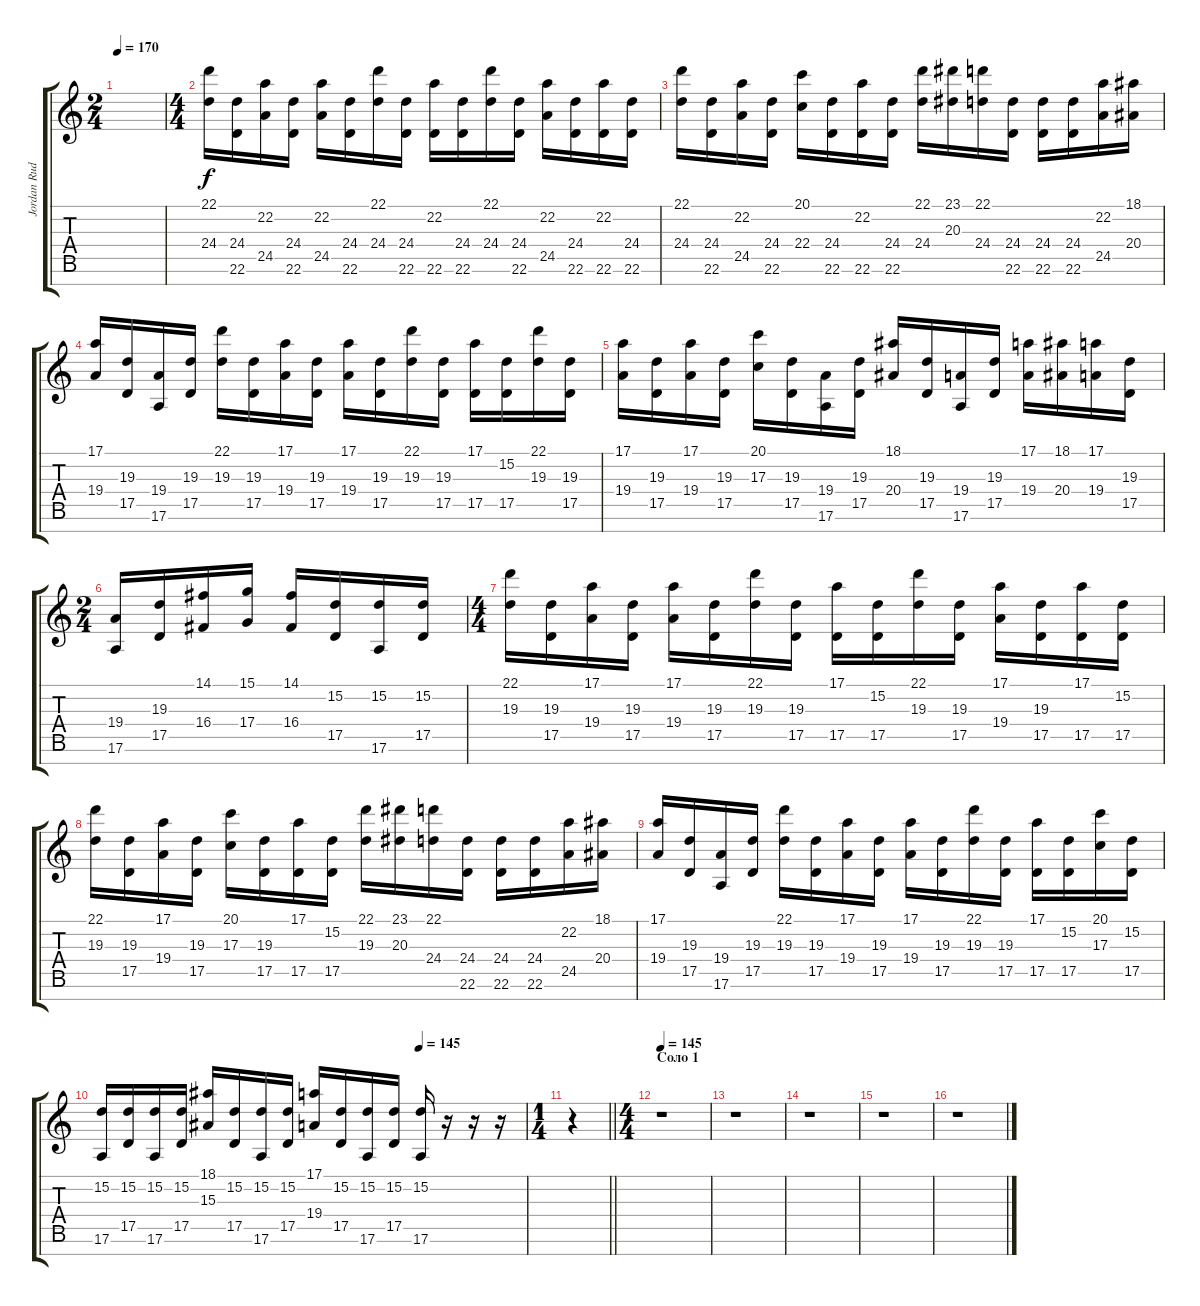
\track ("Jordan Rudess lead 1" "Jordan Rud") {instrument harpsichord}
\staff {score tabs}
\tuning (E4 B3 G3 D3 A2 E2 B1) {hide}
\ts (2 4)
\tempo 170
\clef g2
\ks c
|
\ts (4 4)
(22.1 24.4).16{volume 16 balance 8 instrument lead5charang} (24.4 22.6).16 (22.2 24.5).16 (24.4 22.6).16 (22.2 24.5).16 (24.4 22.6).16 (22.1 24.4).16 (24.4 22.6).16 (22.2 22.6).16 (24.4 22.6).16 (22.1 24.4).16 (24.4 22.6).16 (22.2 24.5).16 (24.4 22.6).16 (22.2 22.6).16 (24.4 22.6).16 |
(22.1 24.4).16 (24.4 22.6).16 (22.2 24.5).16 (24.4 22.6).16 (20.1 22.4).16 (24.4 22.6).16 (22.2 22.6).16 (24.4 22.6).16 (22.1 24.4).16 (23.1 20.3).16 (22.1 24.4).16 (24.4 22.6).16 (24.4 22.6).16 (24.4 22.6).16 (22.2 24.5).16 (18.1 20.4).16 |
(17.1 19.4).16 (19.3 17.5).16 (19.4 17.6).16 (19.3 17.5).16 (22.1 19.3).16 (19.3 17.5).16 (17.1 19.4).16 (19.3 17.5).16 (17.1 19.4).16 (19.3 17.5).16 (22.1 19.3).16 (19.3 17.5).16 (17.1 17.5).16 (15.2 17.5).16 (22.1 19.3).16 (19.3 17.5).16 |
(17.1 19.4).16 (19.3 17.5).16 (17.1 19.4).16 (19.3 17.5).16 (20.1 17.3).16 (19.3 17.5).16 (19.4 17.6).16 (19.3 17.5).16 (18.1 20.4).16 (19.3 17.5).16 (19.4 17.6).16 (19.3 17.5).16 (17.1 19.4).16 (18.1 20.4).16 (17.1 19.4).16 (19.3 17.5).16 |
\ts (2 4)
(19.4 17.6).16 (19.3 17.5).16 (14.1 16.4).16 (15.1 17.4).16 (14.1 16.4).16 (15.2 17.5).16 (15.2 17.6).16 (15.2 17.5).16 |
\ts (4 4)
(22.1 19.3).16 (19.3 17.5).16 (17.1 19.4).16 (19.3 17.5).16 (17.1 19.4).16 (19.3 17.5).16 (22.1 19.3).16 (19.3 17.5).16 (17.1 17.5).16 (15.2 17.5).16 (22.1 19.3).16 (19.3 17.5).16 (17.1 19.4).16 (19.3 17.5).16 (17.1 17.5).16 (15.2 17.5).16 |
(22.1 19.3).16 (19.3 17.5).16 (17.1 19.4).16 (19.3 17.5).16 (20.1 17.3).16 (19.3 17.5).16 (17.1 17.5).16 (15.2 17.5).16 (22.1 19.3).16 (23.1 20.3).16 (22.1 24.4).16 (24.4 22.6).16 (24.4 22.6).16 (24.4 22.6).16 (22.2 24.5).16 (18.1 20.4).16 |
(17.1 19.4).16 (19.3 17.5).16 (19.4 17.6).16 (19.3 17.5).16 (22.1 19.3).16 (19.3 17.5).16 (17.1 19.4).16 (19.3 17.5).16 (17.1 19.4).16 (19.3 17.5).16 (22.1 19.3).16 (19.3 17.5).16 (17.1 17.5).16 (15.2 17.5).16 (20.1 17.3).16 (15.2 17.5).16 |
\tempo (145 0.75)
(15.2 17.6).16 (15.2 17.5).16 (15.2 17.6).16 (15.2 17.5).16 (18.1 15.3).16 (15.2 17.5).16 (15.2 17.6).16 (15.2 17.5).16 (17.1 19.4).16 (15.2 17.5).16 (15.2 17.6).16 (15.2 17.5).16 (15.2 17.6).16 r.16 r.16 r.16 |
\ts (1 4)
\barLineRight lightlight
r.4 |
\ts (4 4)
\section ("" "Соло 1")
\tempo 145
r.1 |
r.1 |
r.1 |
r.1 |
r.1
